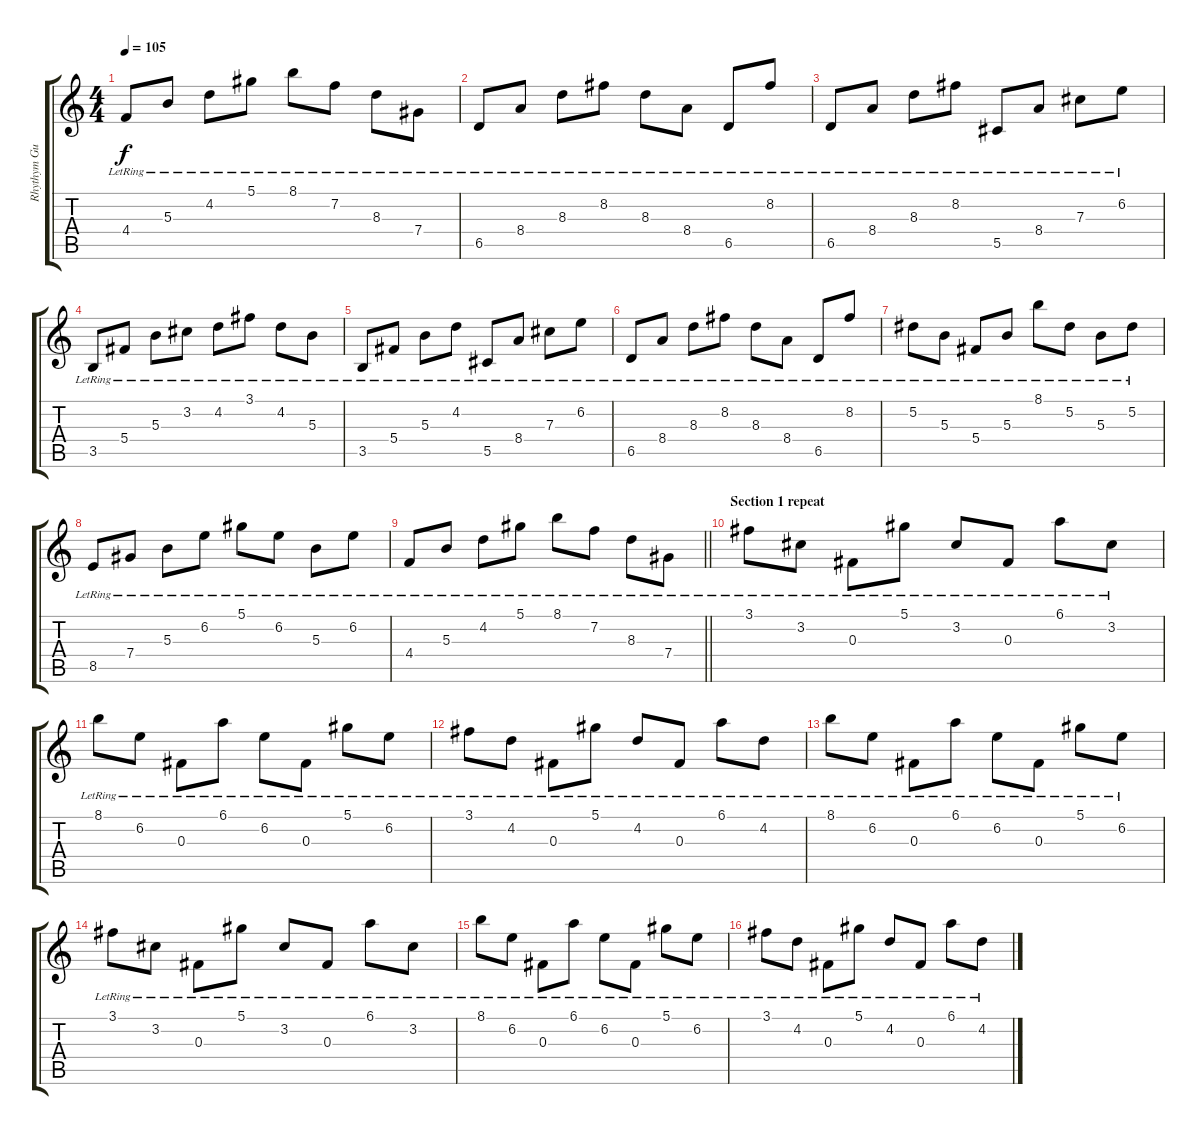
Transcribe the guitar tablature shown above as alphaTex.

\track ("Rhythym Guitar" "Rhythym Gu") {instrument acousticguitarsteel}
\staff {score tabs}
\tuning (Eb4 Bb3 Gb3 Db3 Ab2 Eb2) {hide}
\ts (4 4)
\tempo 105
\clef g2
\ks c
4.4{lr}.8{dy f} 5.3{lr}.8 4.2{lr}.8 5.1{lr}.8 8.1{lr}.8 7.2{lr}.8 8.3{lr}.8 7.4{lr}.8 |
6.5{lr}.8 8.4{lr}.8 8.3{lr}.8 8.2{lr}.8 8.3{lr}.8 8.4{lr}.8 6.5{lr}.8 8.2{lr}.8 |
6.5{lr}.8 8.4{lr}.8 8.3{lr}.8 8.2{lr}.8 5.5{lr}.8 8.4{lr}.8 7.3{lr}.8 6.2{lr}.8 |
3.5{lr}.8 5.4{lr}.8 5.3{lr}.8 3.2{lr}.8 4.2{lr}.8 3.1{lr}.8 4.2{lr}.8 5.3{lr}.8 |
3.5{lr}.8 5.4{lr}.8 5.3{lr}.8 4.2{lr}.8 5.5{lr}.8 8.4{lr}.8 7.3{lr}.8 6.2{lr}.8 |
6.5{lr}.8 8.4{lr}.8 8.3{lr}.8 8.2{lr}.8 8.3{lr}.8 8.4{lr}.8 6.5{lr}.8 8.2{lr}.8 |
5.2{lr}.8 5.3{lr}.8 5.4{lr}.8 5.3{lr}.8 8.1{lr}.8 5.2{lr}.8 5.3{lr}.8 5.2{lr}.8 |
8.5{lr}.8 7.4{lr}.8 5.3{lr}.8 6.2{lr}.8 5.1{lr}.8 6.2{lr}.8 5.3{lr}.8 6.2{lr}.8 |
\barLineRight lightlight
4.4{lr}.8 5.3{lr}.8 4.2{lr}.8 5.1{lr}.8 8.1{lr}.8 7.2{lr}.8 8.3{lr}.8 7.4{lr}.8 |
\section ("" "Section 1 repeat")
3.1{lr}.8 3.2{lr}.8 0.3{lr}.8 5.1{lr}.8 3.2{lr}.8 0.3{lr}.8 6.1{lr}.8 3.2{lr}.8 |
8.1{lr}.8 6.2{lr}.8 0.3{lr}.8 6.1{lr}.8 6.2{lr}.8 0.3{lr}.8 5.1{lr}.8 6.2{lr}.8 |
3.1{lr}.8 4.2{lr}.8 0.3{lr}.8 5.1{lr}.8 4.2{lr}.8 0.3{lr}.8 6.1{lr}.8 4.2{lr}.8 |
8.1{lr}.8 6.2{lr}.8 0.3{lr}.8 6.1{lr}.8 6.2{lr}.8 0.3{lr}.8 5.1{lr}.8 6.2{lr}.8 |
3.1{lr}.8 3.2{lr}.8 0.3{lr}.8 5.1{lr}.8 3.2{lr}.8 0.3{lr}.8 6.1{lr}.8 3.2{lr}.8 |
8.1{lr}.8 6.2{lr}.8 0.3{lr}.8 6.1{lr}.8 6.2{lr}.8 0.3{lr}.8 5.1{lr}.8 6.2{lr}.8 |
3.1{lr}.8 4.2{lr}.8 0.3{lr}.8 5.1{lr}.8 4.2{lr}.8 0.3{lr}.8 6.1{lr}.8 4.2{lr}.8
